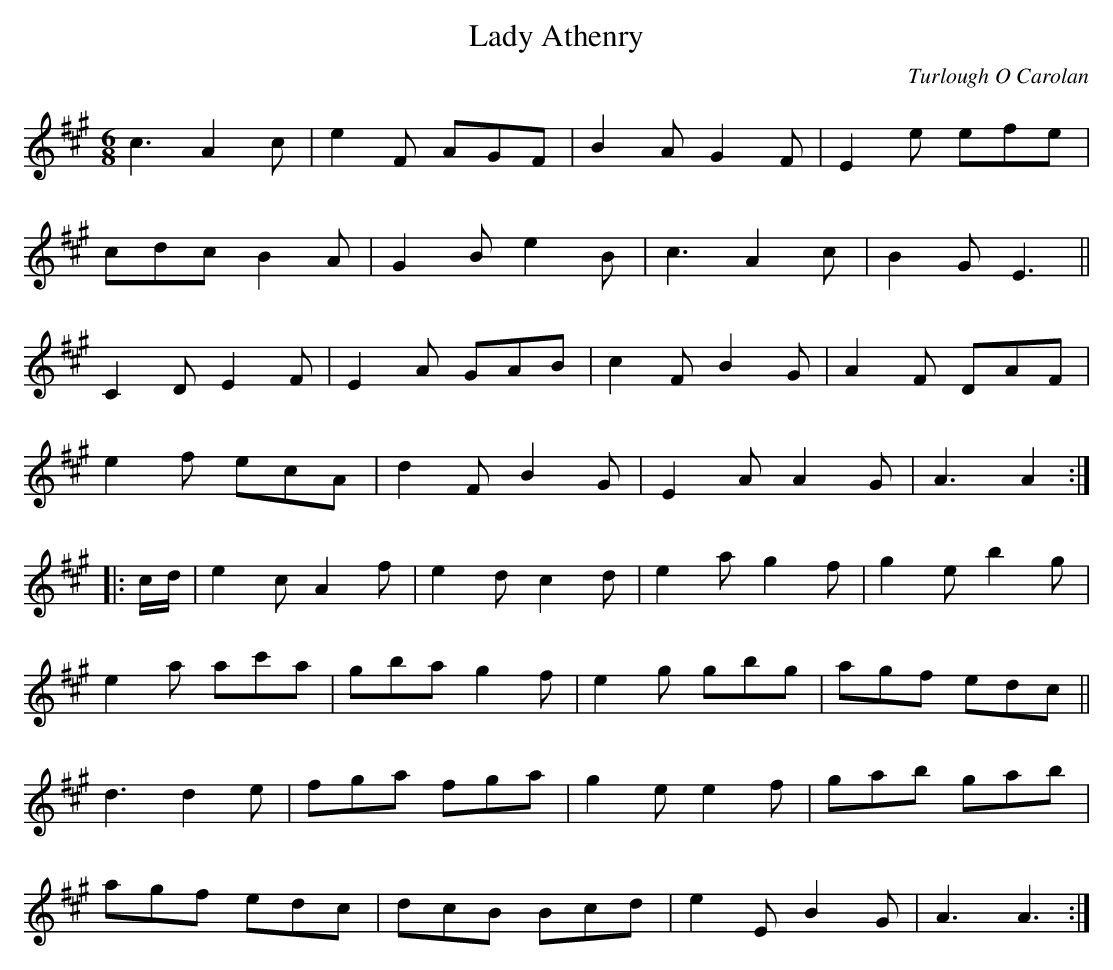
X:1
T:Lady Athenry
C:Turlough O Carolan
L:1/8
M:6/8
K:A major
c3A2c|e2F AGF|B2A G2F|E2e efe|
cdc B2A|G2B e2B|c3A2c|B2G E3||
C2D E2F|E2A GAB|c2F B2G|A2F DAF|
e2f ecA|d2F B2G|E2A A2G|A3A2:|
|:c/2d/2|e2c A2f|e2d c2d|e2a g2f|g2e b2g|
e2a ac'a|gba g2f|e2g gbg|agf edc||
d3d2e|fga fga|g2e e2f|gab gab|
agf edc|dcB Bcd|e2E B2G|A3A3:|
